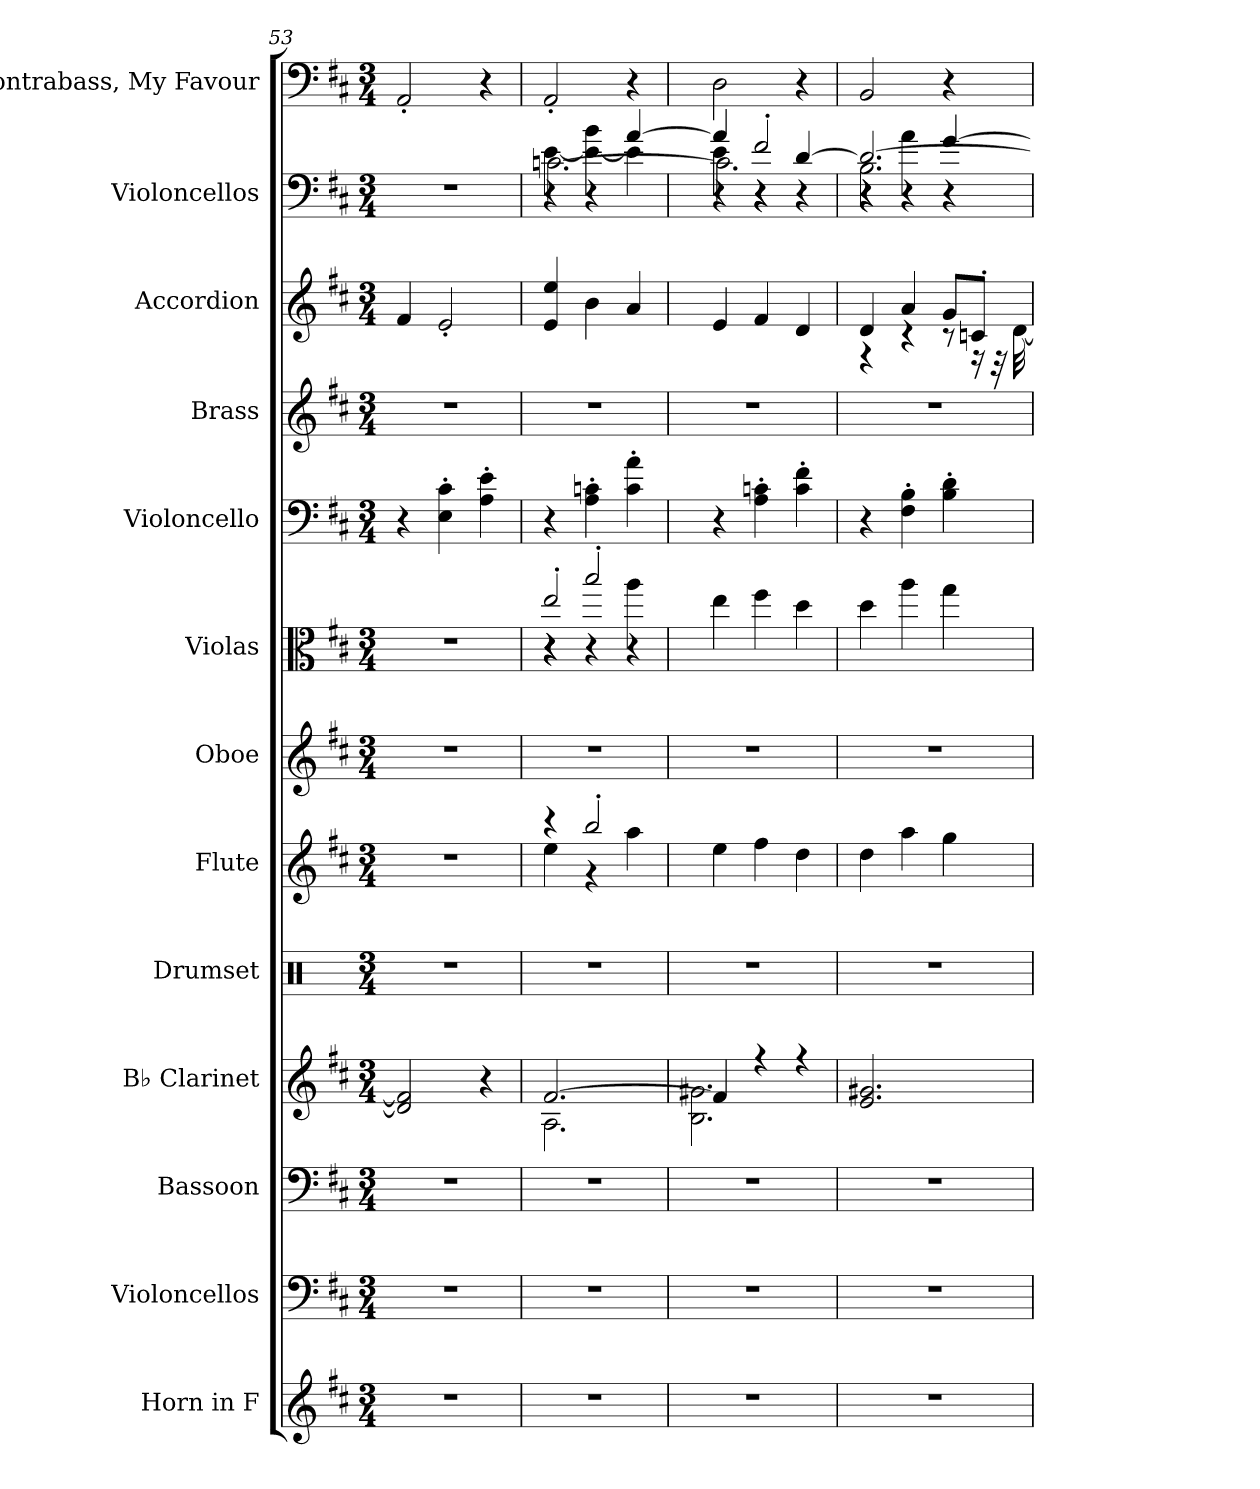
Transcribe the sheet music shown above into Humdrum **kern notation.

**kern	**kern	**kern	**kern	**kern	**kern	**kern	**kern	**kern	**kern	**kern	**kern	**kern
*part13	*part12	*part11	*part10	*part9	*part8	*part7	*part6	*part5	*part4	*part3	*part2	*part1
*staff13	*staff12	*staff11	*staff10	*staff9	*staff8	*staff7	*staff6	*staff5	*staff4	*staff3	*staff2	*staff1
*I"Horn in F	*I"Violoncellos	*I"Bassoon	*I"B♭ Clarinet	*I"Drumset	*I"Flute	*I"Oboe	*I"Violas	*I"Violoncello	*I"Brass	*I"Accordion	*I"Violoncellos	*I"Contrabass, My Favour
*	*I'Vcs.	*I'Bsn.	*I'B♭ Cl.	*I'D. Set	*I'Fl.	*I'Ob.	*I'Vlas.	*I'Vc.	*I'Br.	*I'Acc.	*I'Vcs.	*I'Cb.
*clefG2	*clefF4	*clefF4	*clefG2	*clefX	*clefG2	*clefG2	*clefC3	*clefF4	*clefG2	*clefG2	*clefF4	*clefF4
*ITrd4c7	*	*	*ITrd1c2	*	*	*	*	*	*	*	*	*ITrd7c12
*k[f#]	*k[f#c#]	*k[f#c#]	*k[]	*k[]	*k[f#c#]	*k[f#c#]	*k[f#c#]	*k[f#c#]	*k[f#c#]	*k[f#c#]	*k[f#c#]	*k[f#c#]
*M3/4	*M3/4	*M3/4	*M3/4	*M3/4	*M3/4	*M3/4	*M3/4	*M3/4	*M3/4	*M3/4	*M3/4	*M3/4
=53	=53	=53	=53	=53	=53	=53	=53	=53	=53	=53	=53	=53
2.r	2.r	2.r	2c#/] 2e/]	2.r	2.r	2.r	2.r	4r	2.r	4f#/	2.r	2AAA'/
.	.	.	.	.	.	.	.	4E\' 4c#\'	.	2e'/	.	.
.	.	.	4r	.	.	.	.	4A\' 4e\'	.	.	.	4r
=54	=54	=54	=54	=54	=54	=54	=54	=54	=54	=54	=54	=54
*	*	*	*^	*	*^	*	*^	*	*	*	*^	*
*	*	*	*	*	*	*	*	*	*	*^	*	*	*	*	*^	*
2.r	2.r	2.r	[2.e/	2.G\	2.r	4r	4ee\	2.r	4r	4r	2ee'/	4r	2.r	4e/ 4ee/	4r	[4e\	[2.cn\	2AAA'/
.	.	.	.	.	.	2bb'/	4r	.	2bb'/	4r	.	4A\' 4cn\'	.	4b\	4r	4e\_ 4b\	.	.
.	.	.	.	.	.	.	4aa\	.	.	4aa\	4r	4c\' 4a\'	.	4a/	[4a/	4e\]	.	4r
*	*	*	*	*	*	*v	*v	*	*v	*v	*v	*	*	*	*	*	*	*
=55	=55	=55	=55	=55	=55	=55	=55	=55	=55	=55	=55	=55	=55	=55	=55
*	*	*	*	*	*	*	*	*	*	*	*	*	*	*^	*
2.r	2.r	2.r	4e/]	2.A\ 2.f#X\	2.r	4ee\	2.r	4ee\	4r	2.r	4e/	4a/]	4e\	4r	2.c\]	2DD\
.	.	.	4r	.	.	4ff#\	.	4ff#\	4A\' 4cn\'	.	4f#/	2f#'/	4r	4r	.	.
.	.	.	4r	.	.	4dd\	.	4dd\	4c\' 4f#\'	.	4d/	.	4r	[4d/	.	4r
*	*	*	*v	*v	*	*	*	*	*	*	*	*	*	*	*	*
=56	=56	=56	=56	=56	=56	=56	=56	=56	=56	=56	=56	=56	=56	=56	=56
*	*	*	*	*	*	*	*	*	*	*^	*	*	*	*	*
2.r	2.r	2.r	2.d/ 2.f#X/	2.r	4dd\	2.r	4dd\	4r	2.r	4d/	4r	4r	4r	2.d/_	2.B\	2BBB/
.	.	.	.	.	4aa\	.	4aa\	4F#\' 4B\'	.	4a/	4r	4r	4a\	.	.	.
.	.	.	.	.	4gg\	.	4gg\	4B\' 4d\'	.	8g/L	8r	[4g/	4r	.	.	4r
.	.	.	.	.	.	.	.	.	.	8cn'/J	16r	.	.	.	.	.
.	.	.	.	.	.	.	.	.	.	.	32r	.	.	.	.	.
.	.	.	.	.	.	.	.	.	.	.	[32d\	.	.	.	.	.
*	*	*	*	*	*	*	*	*	*	*v	*v	*	*	*	*	*
*	*	*	*	*	*	*	*	*	*	*	*v	*v	*v	*v	*
=	=	=	=	=	=	=	=	=	=	=	=	=
*-	*-	*-	*-	*-	*-	*-	*-	*-	*-	*-	*-	*-
